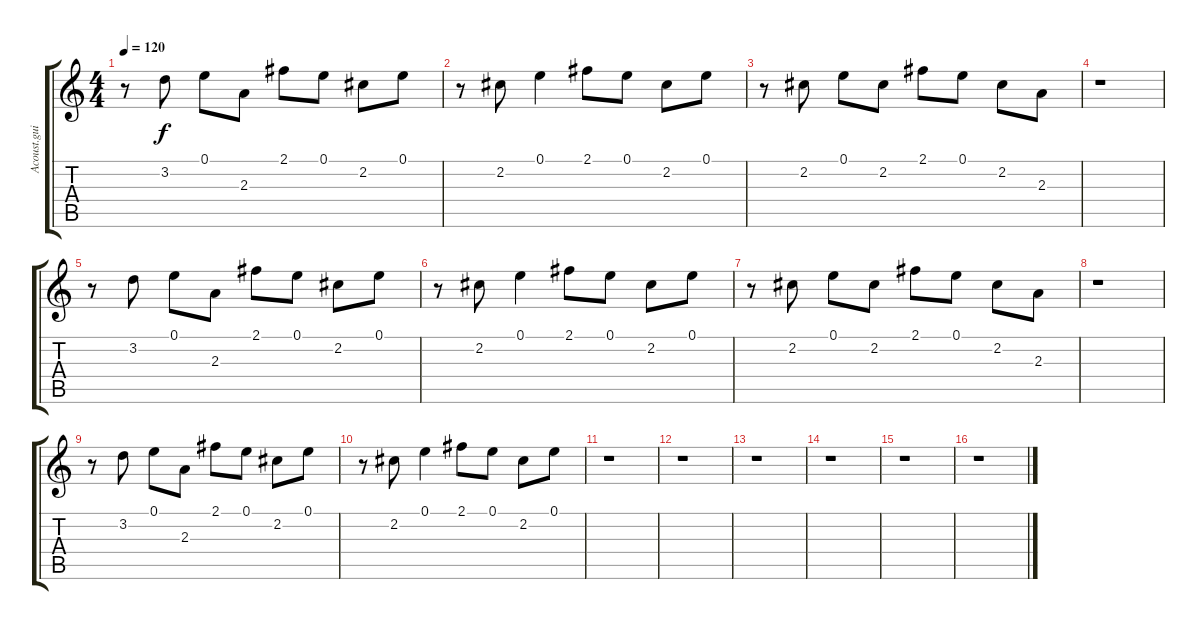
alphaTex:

\track ("Acoust.guitar (steel" "Acoust.gui") {instrument electricguitarclean}
\staff {score tabs}
\tuning (E4 B3 G3 D3 A2 E2) {hide}
\ts (4 4)
\tempo 120
\clef g2
\ks c
r.8{dy f} 3.2.8 0.1.8 2.3.8 2.1.8 0.1.8 2.2.8 0.1.8 |
r.8 2.2.8 0.1.4 2.1.8 0.1.8 2.2.8 0.1.8 |
r.8 2.2.8 0.1.8 2.2.8 2.1.8 0.1.8 2.2.8 2.3.8 |
r.1 |
r.8 3.2.8 0.1.8 2.3.8 2.1.8 0.1.8 2.2.8 0.1.8 |
r.8 2.2.8 0.1.4 2.1.8 0.1.8 2.2.8 0.1.8 |
r.8 2.2.8 0.1.8 2.2.8 2.1.8 0.1.8 2.2.8 2.3.8 |
r.1 |
r.8 3.2.8 0.1.8 2.3.8 2.1.8 0.1.8 2.2.8 0.1.8 |
r.8 2.2.8 0.1.4 2.1.8 0.1.8 2.2.8 0.1.8 |
r.1 |
r.1 |
r.1 |
r.1 |
r.1 |
r.1
